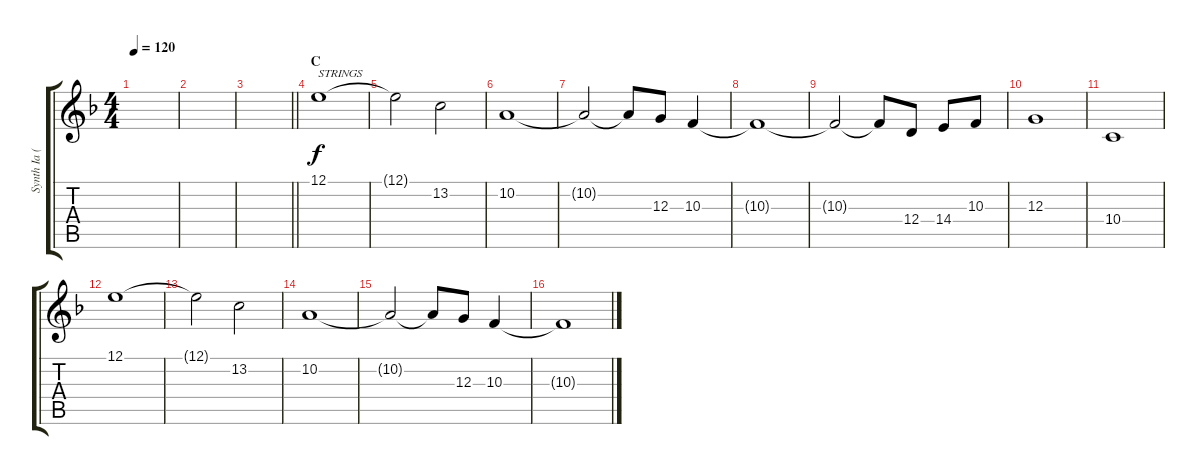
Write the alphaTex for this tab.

\track ("Synth Ia (Kotobuki Tsumugi)" "Synth Ia (") {instrument lead1square}
\staff {score tabs}
\tuning (E4 B3 G3 D3 A2 E2) {hide}
\ts (4 4)
\tempo 120
\clef g2
\ks f
|
|
\barLineRight lightlight
|
\section ("" "C")
12.1.1{txt "STRINGS" instrument stringensemble1} |
12.1{t}.2 13.2.2 |
10.2.1 |
10.2{t}.2 10.2{t}.8 12.3.8 10.3.4 |
10.3{t}.1 |
10.3{t}.2 10.3{t}.8 12.4.8 14.4.8 10.3.8 |
12.3.1 |
10.4.1 |
12.1.1 |
12.1{t}.2 13.2.2 |
10.2.1 |
10.2{t}.2 10.2{t}.8 12.3.8 10.3.4 |
10.3{t}.1
